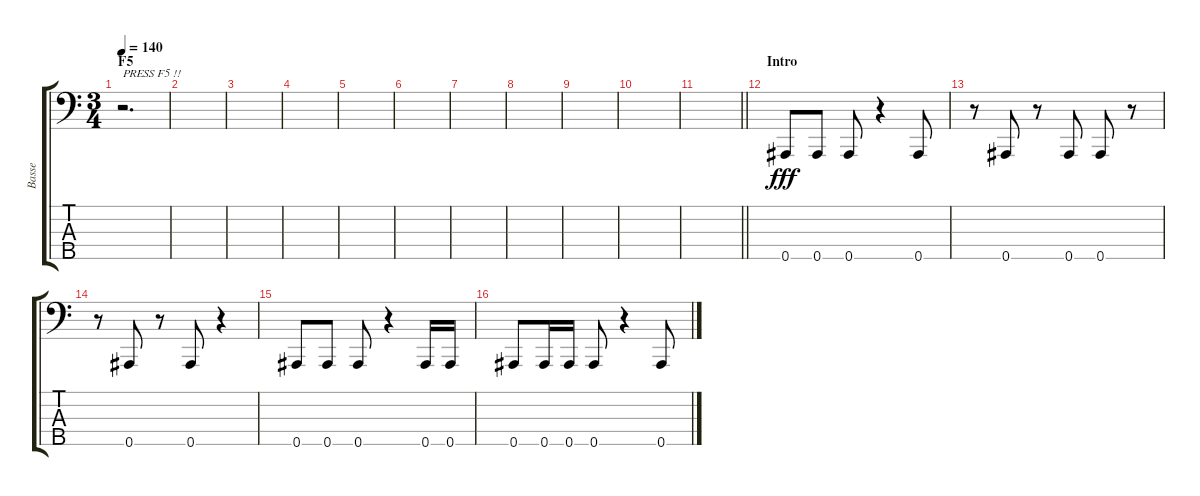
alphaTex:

\track ("Basse" "Basse") {instrument electricbasspick}
\staff {score tabs}
\tuning (Gb2 Db2 Ab1 Db1 Bb0) {hide}
\ts (3 4)
\section ("" "F5")
\tempo 140
\clef f4
\ks c
r.2{d txt "PRESS F5 !!" dy fff instrument electricbasspick} |
|
|
|
|
|
|
|
|
|
\barLineRight lightlight
|
\section ("" "Intro")
0.5.8 0.5.8 0.5.8 r.4 0.5.8 |
r.8 0.5.8 r.8 0.5.8 0.5.8 r.8 |
r.8 0.5.8 r.8 0.5.8 r.4 |
0.5.8 0.5.8 0.5.8 r.4 0.5.16 0.5.16 |
0.5.8 0.5.16 0.5.16 0.5.8 r.4 0.5.8
